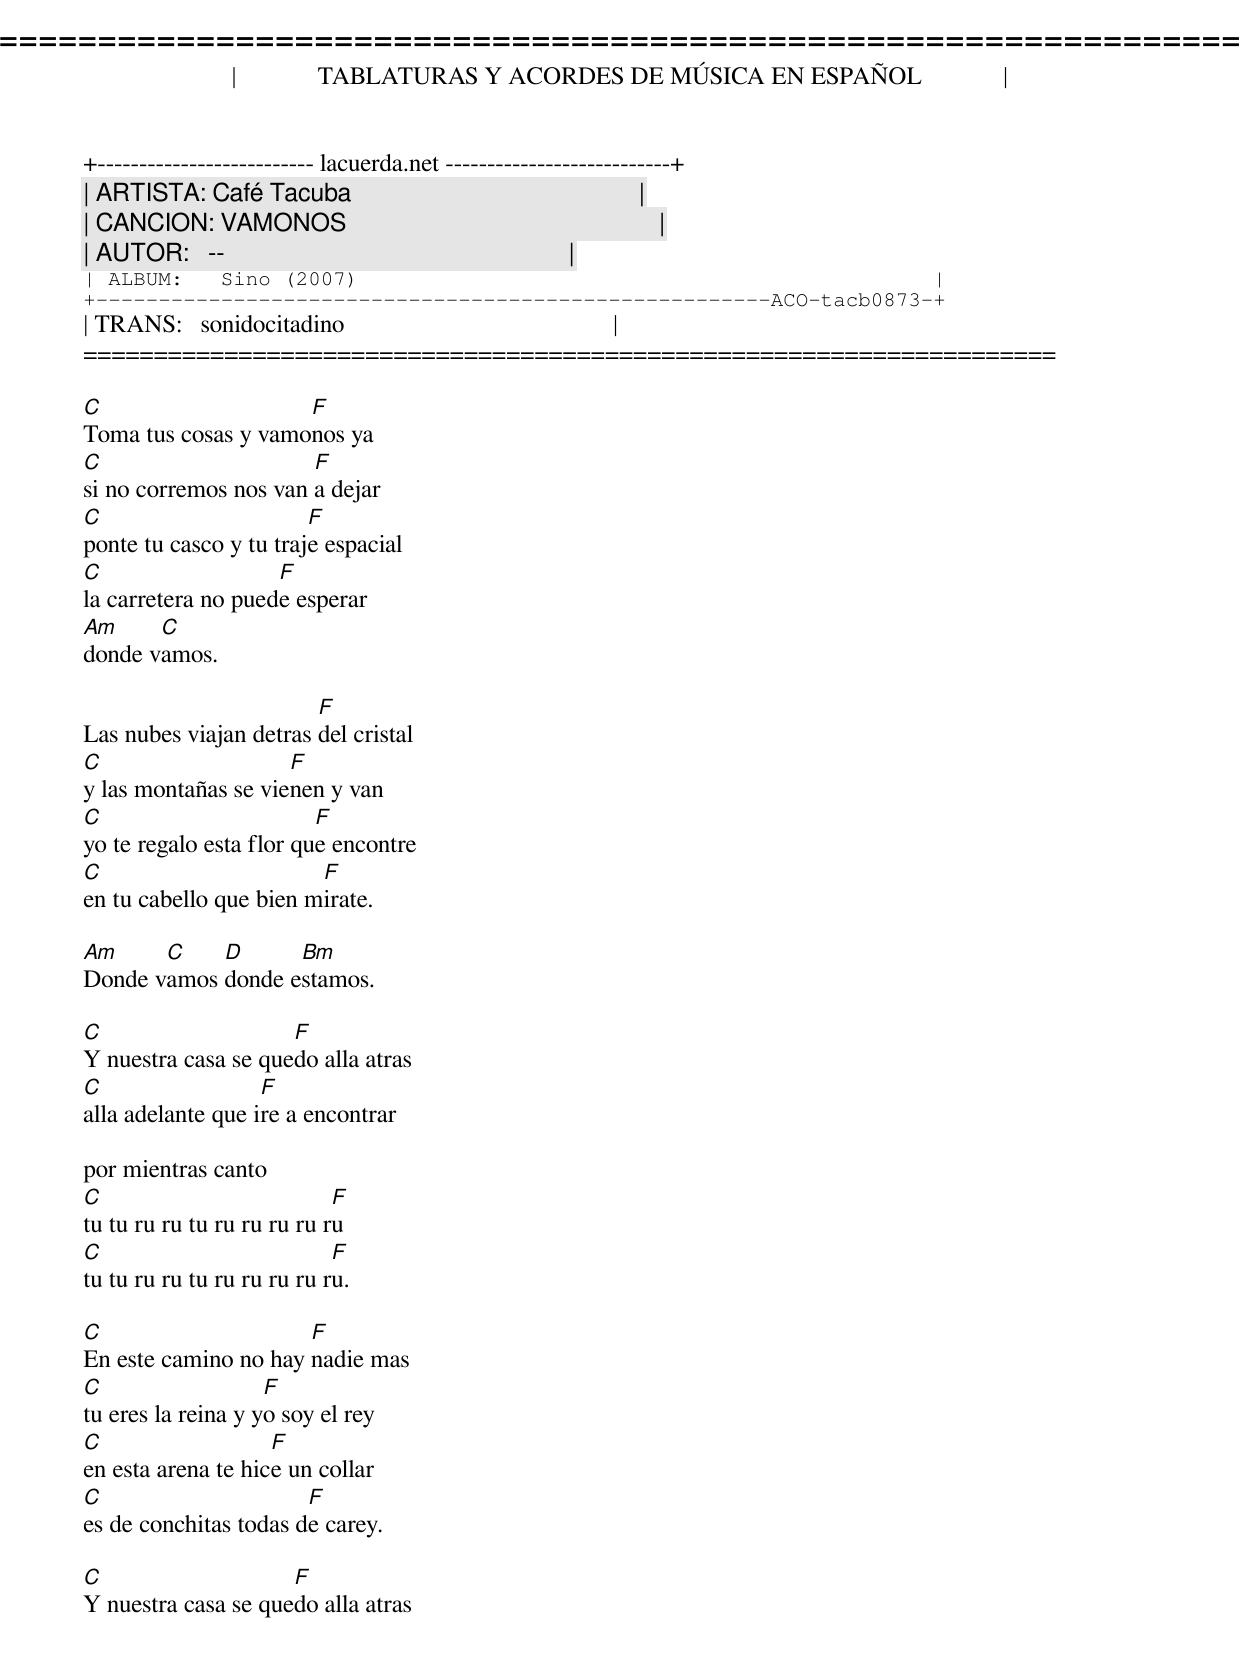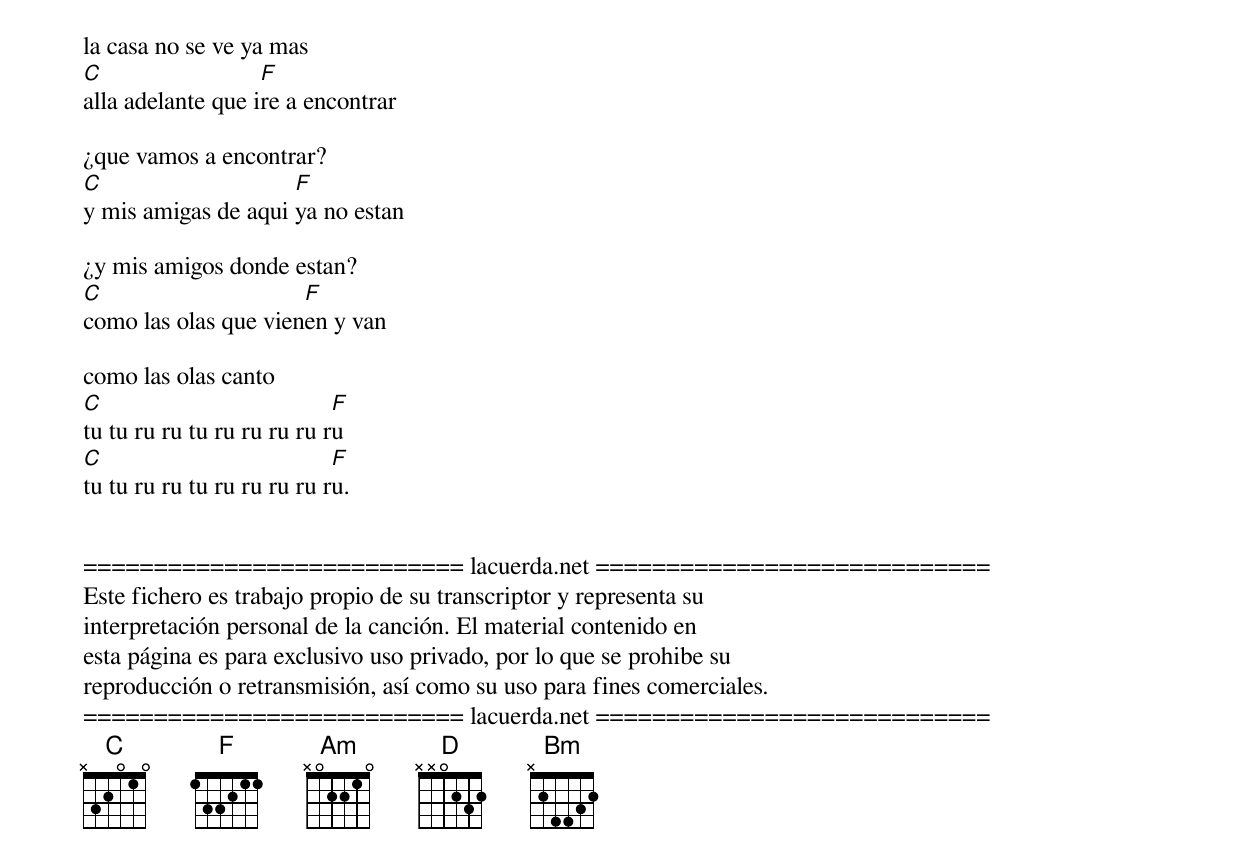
=====================================================================
|             TABLATURAS Y ACORDES DE MÚSICA EN ESPAÑOL             |
+-------------------------- lacuerda.net ---------------------------+
| ARTISTA: Café Tacuba                                              |
| CANCION: VAMONOS                                                  |
| AUTOR:   --                                                       |
| ALBUM:   Sino (2007)                                              |
+------------------------------------------------------ACO-tacb0873-+
| TRANS:   sonidocitadino                                           |
=====================================================================

C                    F
Toma tus cosas y vamonos ya
C                      F
si no corremos nos van a dejar
C                       F
ponte tu casco y tu traje espacial
C                   F
la carretera no puede esperar
Am     C
donde vamos.

                        F
Las nubes viajan detras del cristal
C                    F
y las montañas se vienen y van
C                        F
yo te regalo esta flor que encontre
C                       F
en tu cabello que bien mirate.

Am     C    D      Bm
Donde vamos donde estamos.

C                    F
Y nuestra casa se quedo alla atras
C                  F
alla adelante que ire a encontrar

por mientras canto
C                           F
tu tu ru ru tu ru ru ru ru ru
C                           F
tu tu ru ru tu ru ru ru ru ru.

C                     F
En este camino no hay nadie mas
C                   F
tu eres la reina y yo soy el rey
C                   F
en esta arena te hice un collar
C                      F
es de conchitas todas de carey.

C                    F
Y nuestra casa se quedo alla atras

la casa no se ve ya mas
C                  F
alla adelante que ire a encontrar

¿que vamos a encontrar?
C                    F
y mis amigas de aqui ya no estan

¿y mis amigos donde estan?
C                     F
como las olas que vienen y van

como las olas canto
C                           F
tu tu ru ru tu ru ru ru ru ru
C                           F
tu tu ru ru tu ru ru ru ru ru.


=========================== lacuerda.net ============================
Este fichero es trabajo propio de su transcriptor y representa su
interpretación personal de la canción. El material contenido en
esta página es para exclusivo uso privado, por lo que se prohibe su
reproducción o retransmisión, así como su uso para fines comerciales.
=========================== lacuerda.net ============================
